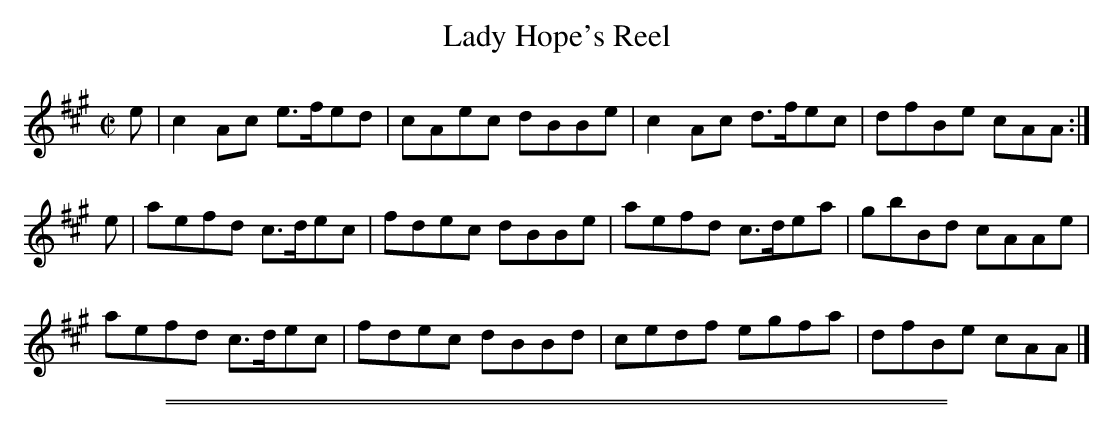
X:1
T: Lady Hope's Reel
M: C|
L: 1/8
K: A
e | c2Ac e>fed | cAec dBBe | c2Ac d>fec | dfBe cAA :|
e | aefd c>dec | fdec dBBe | aefd c>dea | gbBd cAAe |
    aefd c>dec | fdec dBBd | cedf egfa  | dfBe cAA |]
